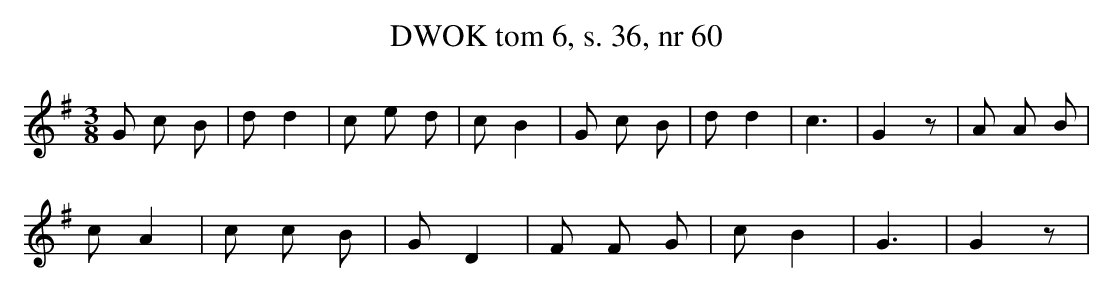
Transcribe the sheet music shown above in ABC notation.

X:1
T:DWOK tom 6, s. 36, nr 60
L:1/16
M:3/8
K:G
G2 c2 B2|d2 d4|c2 e2 d2|c2 B4|G2 c2 B2|d2 d4|c6|G4 z2|A2 A2 B2|
c2 A4|c2 c2 B2|G2 D4|F2 F2 G2|c2 B4|G6|G4 z2|
